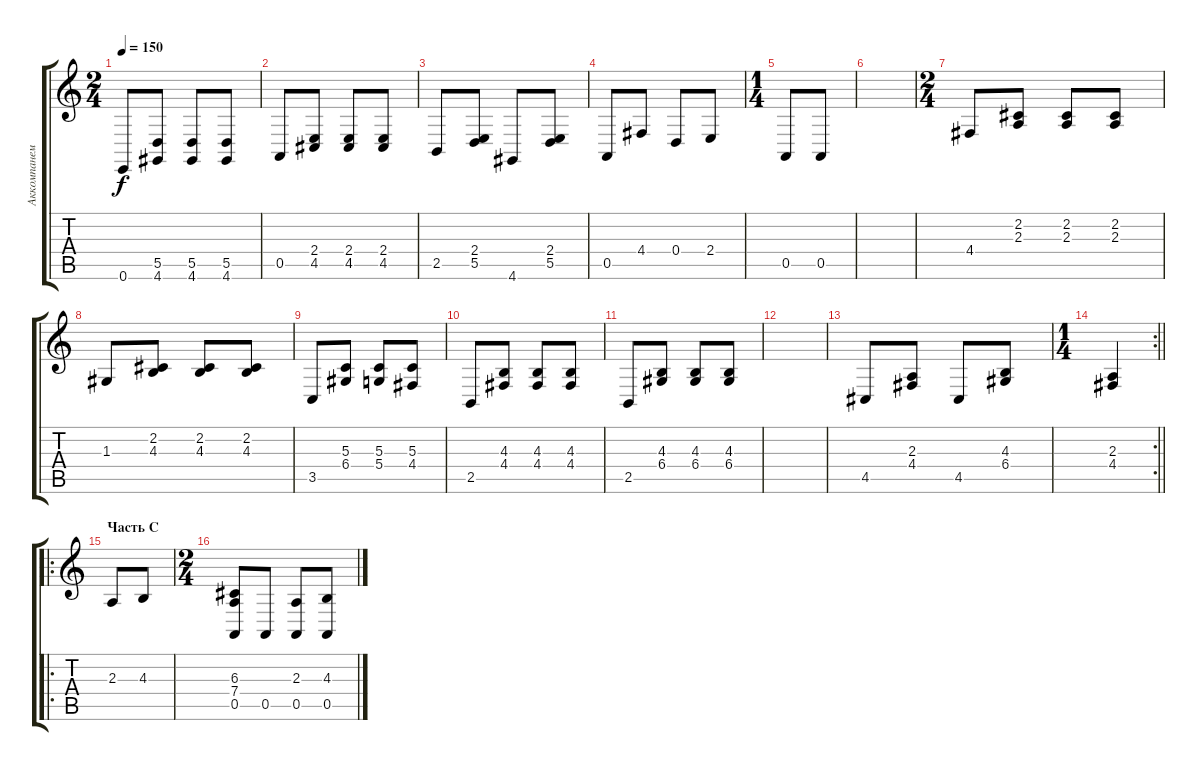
\track ("Аккомпанемент" "Аккомпанем") {instrument churchorgan}
\staff {score tabs}
\tuning (E4 B3 G3 D3 A2 E2) {hide}
\ts (2 4)
\tempo 150
\clef g2
\ks c
0.6.8{dy f} (5.5 4.6).8 (5.5 4.6).8 (5.5 4.6).8 |
0.5.8 (2.4 4.5).8 (2.4 4.5).8 (2.4 4.5).8 |
2.5.8 (2.4 5.5).8 4.6.8 (2.4 5.5).8 |
0.5.8 4.4.8 0.4.8 2.4.8 |
\ts (1 4)
0.5.8 0.5.8 |
|
\ts (2 4)
4.4.8 (2.2 2.3).8 (2.2 2.3).8 (2.2 2.3).8 |
1.3.8 (2.2 4.3).8 (2.2 4.3).8 (2.2 4.3).8 |
3.5.8 (5.3 6.4).8 (5.3 5.4).8 (5.3 4.4).8 |
2.5.8 (4.3 4.4).8 (4.3 4.4).8 (4.3 4.4).8 |
2.5.8 (4.3 6.4).8 (4.3 6.4).8 (4.3 6.4).8 |
|
4.5.8 (2.3 4.4).8 4.5.8 (4.3 6.4).8 |
\rc 2
\ts (1 4)
\barLineRight lightlight
(2.3 4.4).4 |
\ro
\section ("" "Часть С")
2.3.8 4.3.8 |
\ts (2 4)
(6.3 7.4 0.5).8 0.5.8 (2.3 0.5).8 (4.3 0.5).8
